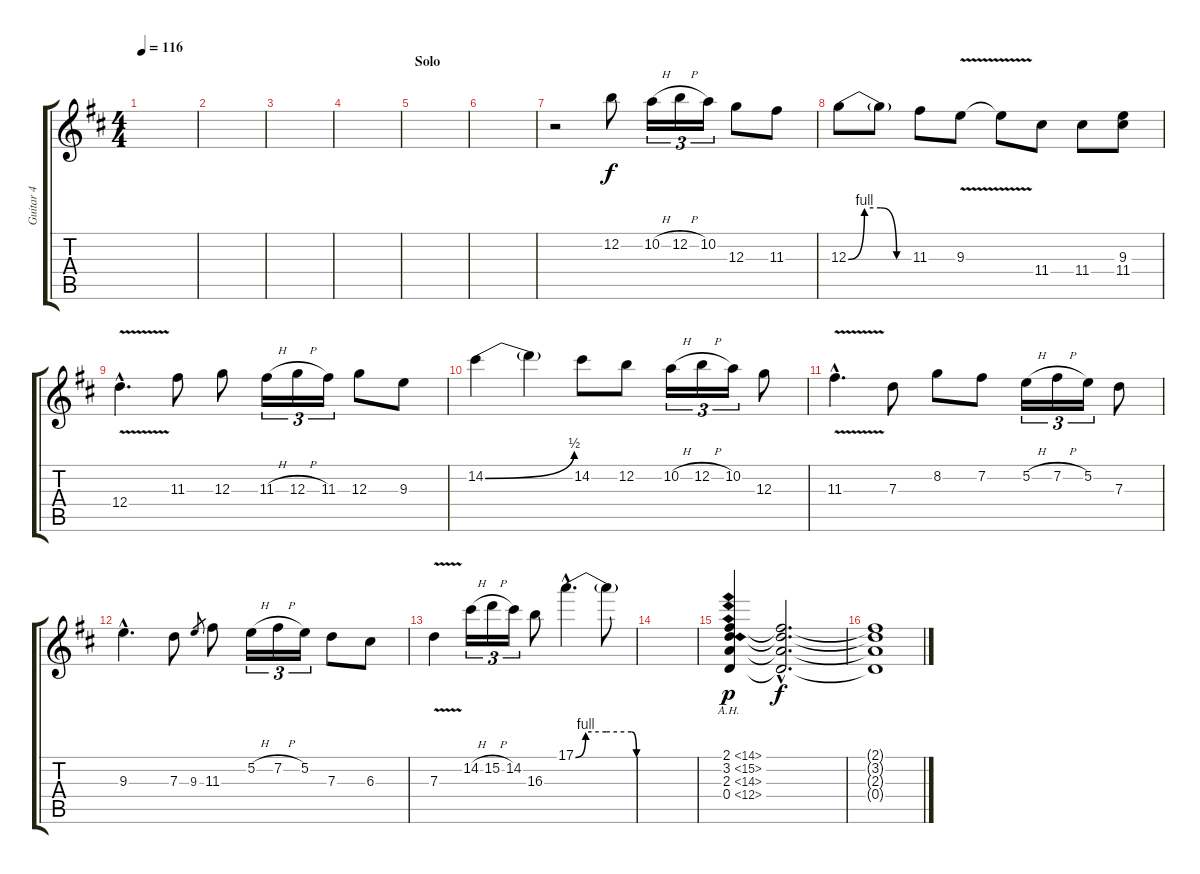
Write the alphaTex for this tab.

\track ("Guitar 4" "Guitar 4") {instrument overdrivenguitar}
\staff {score tabs}
\tuning (E4 B3 G3 D3 A2 E2) {hide}
\ts (4 4)
\tempo 116
\clef g2
\ks d
|
|
|
|
\section ("" "Solo")
|
|
r.2 12.2.8 10.2{h}.16{tu (3 2)} 12.2{h}.16{tu (3 2)} 10.2.16{tu (3 2)} 12.3.8 11.3.8 |
12.3{be (custom 0 0 15 4 30 4 45 0 60 0)}.8 12.3{t}.8 11.3.8 9.3{v}.8 9.3{t}.8 11.4.8 11.4.8 (9.3 11.4).8 |
12.4{v hac}.4{d} 11.3.8 12.3.8 11.3{h}.16{tu (3 2)} 12.3{h}.16{tu (3 2)} 11.3.16{tu (3 2)} 12.3.8 9.3.8 |
14.2{be (bend 0 0 60 2)}.4 14.2{t}.4 14.2.8 12.2.8 10.2{h}.16{tu (3 2)} 12.2{h}.16{tu (3 2)} 10.2.16{tu (3 2)} 12.3.8 |
11.3{v hac}.4{d} 7.3.8 8.2.8 7.2.8 5.2{h}.16{tu (3 2)} 7.2{h}.16{tu (3 2)} 5.2.16{tu (3 2)} 7.3.8 |
9.3{hac}.4{d} 7.3.8 9.3.8{gr} 11.3.8 5.2{h}.16{tu (3 2)} 7.2{h}.16{tu (3 2)} 5.2.16{tu (3 2)} 7.3.8 6.3.8 |
7.3{v}.4 14.2{h}.16{tu (3 2)} 15.2{h}.16{tu (3 2)} 14.2.16{tu (3 2)} 16.3.8 17.1{be (custom 0 0 10 4 30 4 55 4 60 0) hac}.4{d} 17.1{t}.8 |
|
(2.1{ah 12} 3.2{ah 12} 2.3{ah 12} 0.4{ah 12}).4{dy p volume 0 instrument overdrivenguitar} (2.1{hac t} 3.2{hac t} 2.3{hac t} 0.4{hac t}).2{d dy f volume 16 instrument overdrivenguitar} |
(2.1{t} 3.2{t} 2.3{t} 0.4{t}).1
